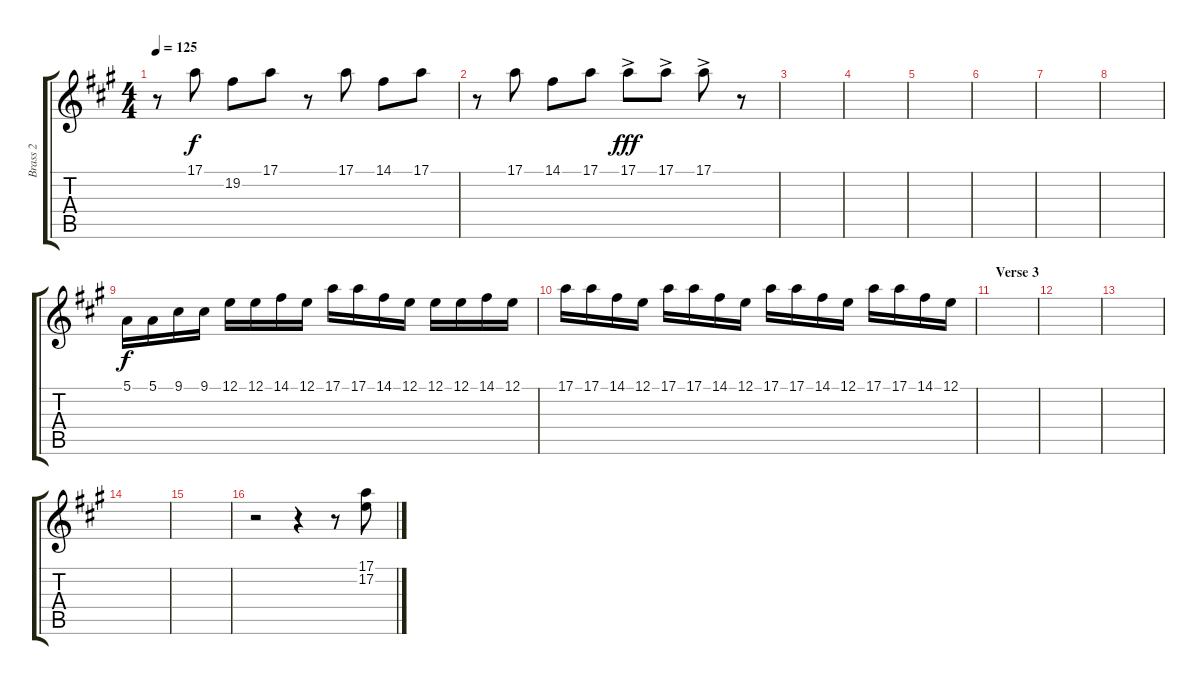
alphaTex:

\track ("Brass 2" "Brass 2") {instrument brasssection}
\staff {score tabs}
\tuning (E4 B3 G3 D3 A2 E2) {hide}
\ts (4 4)
\tempo 125
\clef g2
\ks a
r.8{dy f} 17.1.8 19.2.8 17.1.8 r.8 17.1.8 14.1.8 17.1.8 |
r.8 17.1.8 14.1.8 17.1.8 17.1{ac}.8{dy fff} 17.1{ac}.8 17.1{ac}.8 r.8 |
|
|
|
|
|
|
5.1.16{dy f} 5.1.16 9.1.16 9.1.16 12.1.16 12.1.16 14.1.16 12.1.16 17.1.16 17.1.16 14.1.16 12.1.16 12.1.16 12.1.16 14.1.16 12.1.16 |
17.1.16 17.1.16 14.1.16 12.1.16 17.1.16 17.1.16 14.1.16 12.1.16 17.1.16 17.1.16 14.1.16 12.1.16 17.1.16 17.1.16 14.1.16 12.1.16 |
\section ("" "Verse 3")
|
|
|
|
|
r.2 r.4 r.8 (17.1 17.2).8
